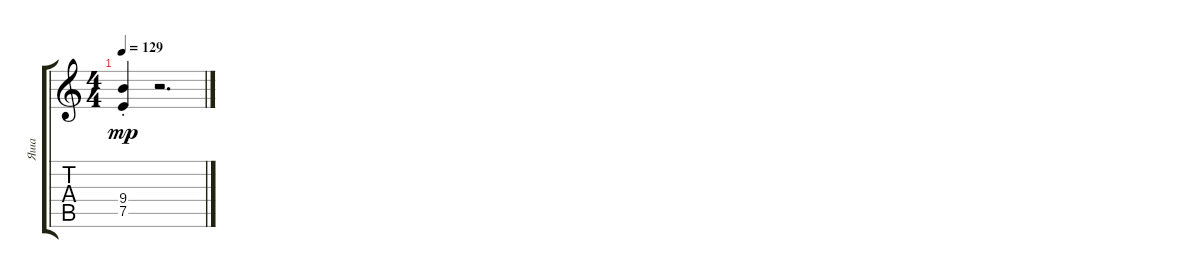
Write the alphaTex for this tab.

\track ("Яша" "Яша") {instrument electricguitarmuted}
\staff {score tabs}
\tuning (E4 B3 G3 D3 A2 E2) {hide}
\ts (4 4)
\tempo 129
\clef g2
\ks c
(9.4{st} 7.5{st}).4{dy mp} r.2{d}
